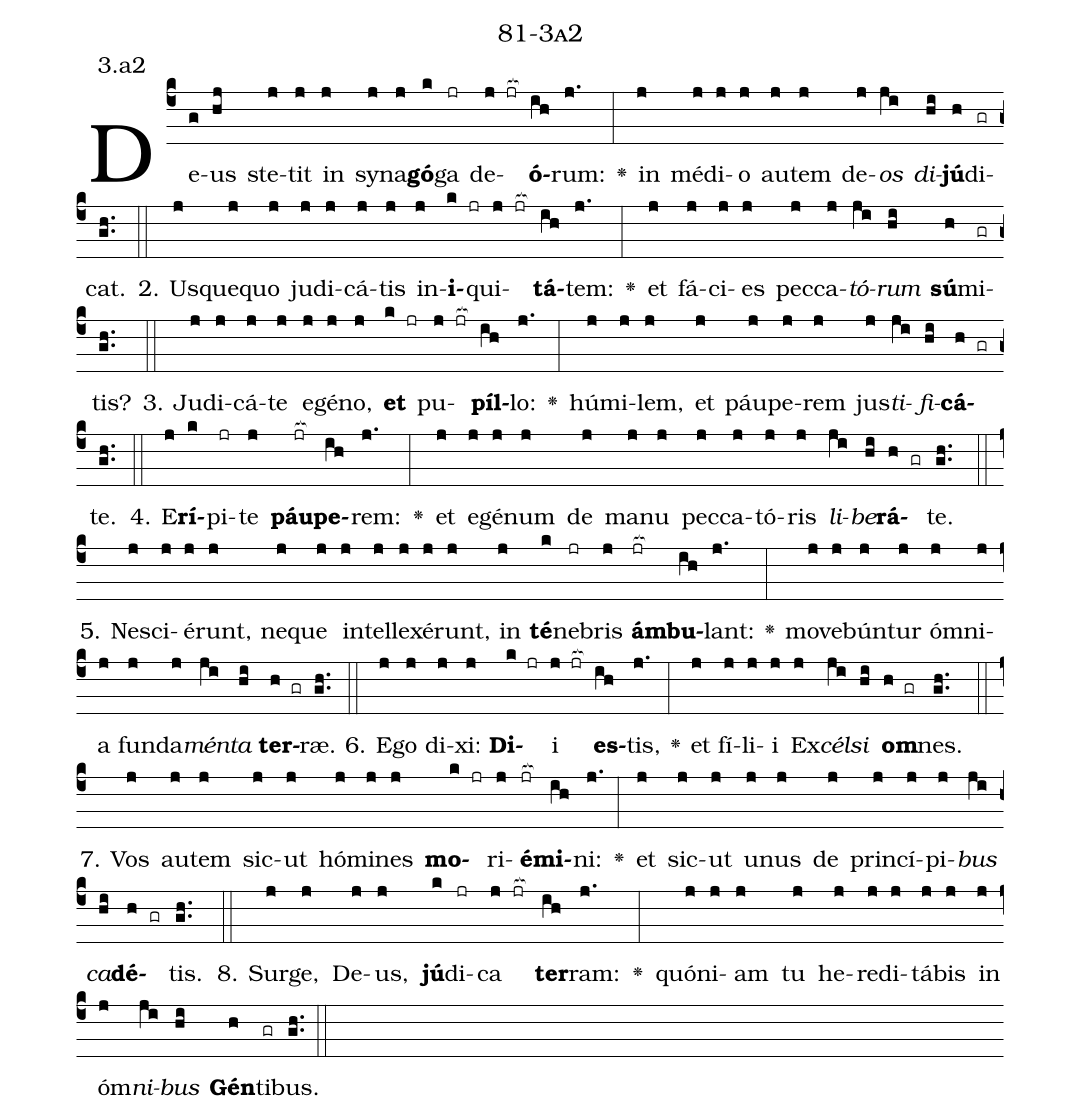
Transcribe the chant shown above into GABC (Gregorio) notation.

name: 81-3a2;
annotation: 3.a2;
%%
(c4)De(g)us(hj) ste(j)tit(j) in(j) sy(j)na(j)<b>gó</b>(k)ga(jr) de(j jr[ocb:1{])<b>ó</b>(ih[ocb:0}])rum:(j.) <v>\greheightstar</v>(:) in(j) mé(j)di(j)o(j) au(j)tem(j) de(j)<i>os</i>(ji) <i>di</i>(hi)<b>jú</b>(h)di(gr)cat.(gh..) (::)
2. Us(j)que(j)quo(j) ju(j)di(j)cá(j)tis(j) in(j)<b>i</b>(k jr)qui(j jr[ocb:1{])<b>tá</b>(ih[ocb:0}])tem:(j.) <v>\greheightstar</v>(:) et(j) fá(j)ci(j)es(j) pec(j)ca(j)<i>tó</i>(ji)<i>rum</i>(hi) <b>sú</b>(h)mi(gr)tis?(gh..) (::)
3. Ju(j)di(j)cá(j)te(j) e(j)gé(j)no,(j) <b>et</b>(k jr) pu(j jr[ocb:1{])<b>píl</b>(ih[ocb:0}])lo:(j.) <v>\greheightstar</v>(:) hú(j)mi(j)lem,(j) et(j) páu(j)pe(j)rem(j) jus(j)<i>ti</i>(ji)<i>fi</i>(hi)<b>cá</b>(h gr)te.(gh..) (::)
4. E(j)<b>rí</b>(k)pi(jr)te(j) <b>páu</b>(jr[ocb:1{])<b>pe</b>(ih[ocb:0}])rem:(j.) <v>\greheightstar</v>(:) et(j) e(j)gé(j)num(j) de(j) ma(j)nu(j) pec(j)ca(j)tó(j)ris(j) <i>li</i>(ji)<i>be</i>(hi)<b>rá</b>(h gr)te.(gh..) (::)
5. Ne(j)sci(j)é(j)runt,(j) ne(j)que(j) in(j)tel(j)le(j)xé(j)runt,(j) in(j) <b>té</b>(k)ne(jr)bris(j) <b>ám</b>(jr[ocb:1{])<b>bu</b>(ih[ocb:0}])lant:(j.) <v>\greheightstar</v>(:) mo(j)ve(j)bún(j)tur(j) óm(j)ni(j)a(j) fun(j)da(j)<i>mén</i>(ji)<i>ta</i>(hi) <b>ter</b>(h gr)ræ.(gh..) (::)
6. E(j)go(j) di(j)xi:(j) <b>Di</b>(k jr)i(j jr[ocb:1{]) <b>es</b>(ih[ocb:0}])tis,(j.) <v>\greheightstar</v>(:) et(j) fí(j)li(j)i(j) Ex(j)<i>cél</i>(ji)<i>si</i>(hi) <b>om</b>(h gr)nes.(gh..) (::)
7. Vos(j) au(j)tem(j) sic(j)ut(j) hó(j)mi(j)nes(j) <b>mo</b>(k jr)ri(j)<b>é</b>(jr[ocb:1{])<b>mi</b>(ih[ocb:0}])ni:(j.) <v>\greheightstar</v>(:) et(j) sic(j)ut(j) u(j)nus(j) de(j) prin(j)cí(j)pi(j)<i>bus</i>(ji) <i>ca</i>(hi)<b>dé</b>(h gr)tis.(gh..) (::)
8. Sur(j)ge,(j) De(j)us,(j) <b>jú</b>(k)di(jr)ca(j jr[ocb:1{]) <b>ter</b>(ih[ocb:0}])ram:(j.) <v>\greheightstar</v>(:) quón(j)i(j)am(j) tu(j) he(j)re(j)di(j)tá(j)bis(j) in(j) óm(j)<i>ni</i>(ji)<i>bus</i>(hi) <b>Gén</b>(h)ti(gr)bus.(gh..) (::)
